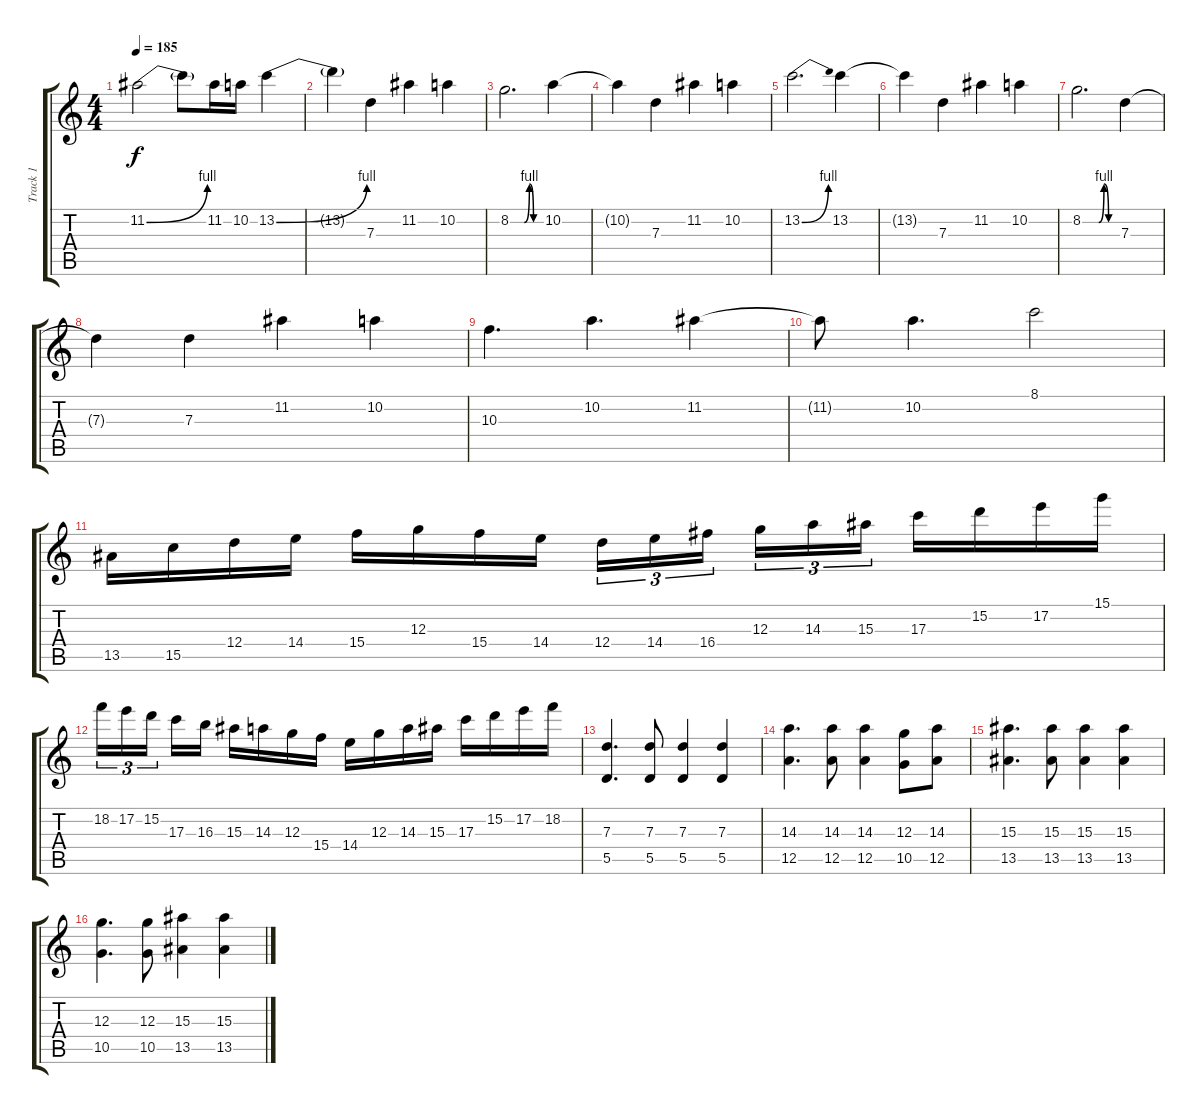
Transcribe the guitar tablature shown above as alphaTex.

\track ("Track 1" "Track 1") {instrument overdrivenguitar}
\staff {score tabs}
\tuning (E4 B3 G3 D3 A2 D2) {hide}
\ts (4 4)
\tempo 185
\clef g2
\ks c
11.2{be (bend 0 0 60 4)}.2{dy f} 11.2{t}.8 11.2.16 10.2.16 13.2{be (bend 0 0 60 4)}.4 |
13.2{t}.4 7.3.4 11.2.4 10.2.4 |
8.2{be (custom 0 0 27 0 37 4 45 0 60 0)}.2{d} 10.2.4 |
10.2{t}.4 7.3.4 11.2.4 10.2.4 |
13.2{be (bend 0 0 60 4)}.2{d} 13.2.4 |
13.2{t}.4 7.3.4 11.2.4 10.2.4 |
8.2{be (custom 0 0 28 0 37 4 45 0 60 0)}.2{d} 7.3.4 |
7.3{t}.4 7.3.4 11.2.4 10.2.4 |
10.3.4{d} 10.2.4{d} 11.2.4 |
11.2{t}.8 10.2.4{d} 8.1.2 |
13.5.16 15.5.16 12.4.16 14.4.16 15.4.16 12.3.16 15.4.16 14.4.16 12.4.16{tu (3 2)} 14.4.16{tu (3 2)} 16.4.16{tu (3 2) beam splitsecondary} 12.3.16{tu (3 2)} 14.3.16{tu (3 2)} 15.3.16{tu (3 2)} 17.3.16 15.2.16 17.2.16 15.1.16 |
18.2.16{tu (3 2)} 17.2.16{tu (3 2)} 15.2.16{tu (3 2) beam splitsecondary} 17.3.16 16.3.16 15.3.16 14.3.16 12.3.16 15.4.16 14.4.16 12.3.16 14.3.16 15.3.16 17.3.16 15.2.16 17.2.16 18.2.16 |
(7.3 5.5).4{d} (7.3 5.5).8 (7.3 5.5).4 (7.3 5.5).4 |
(14.3 12.5).4{d} (14.3 12.5).8 (14.3 12.5).4 (12.3 10.5).8 (14.3 12.5).8 |
(15.3 13.5).4{d} (15.3 13.5).8 (15.3 13.5).4 (15.3 13.5).4 |
(12.3 10.5).4{d} (12.3 10.5).8 (15.3 13.5).4 (15.3 13.5).4
